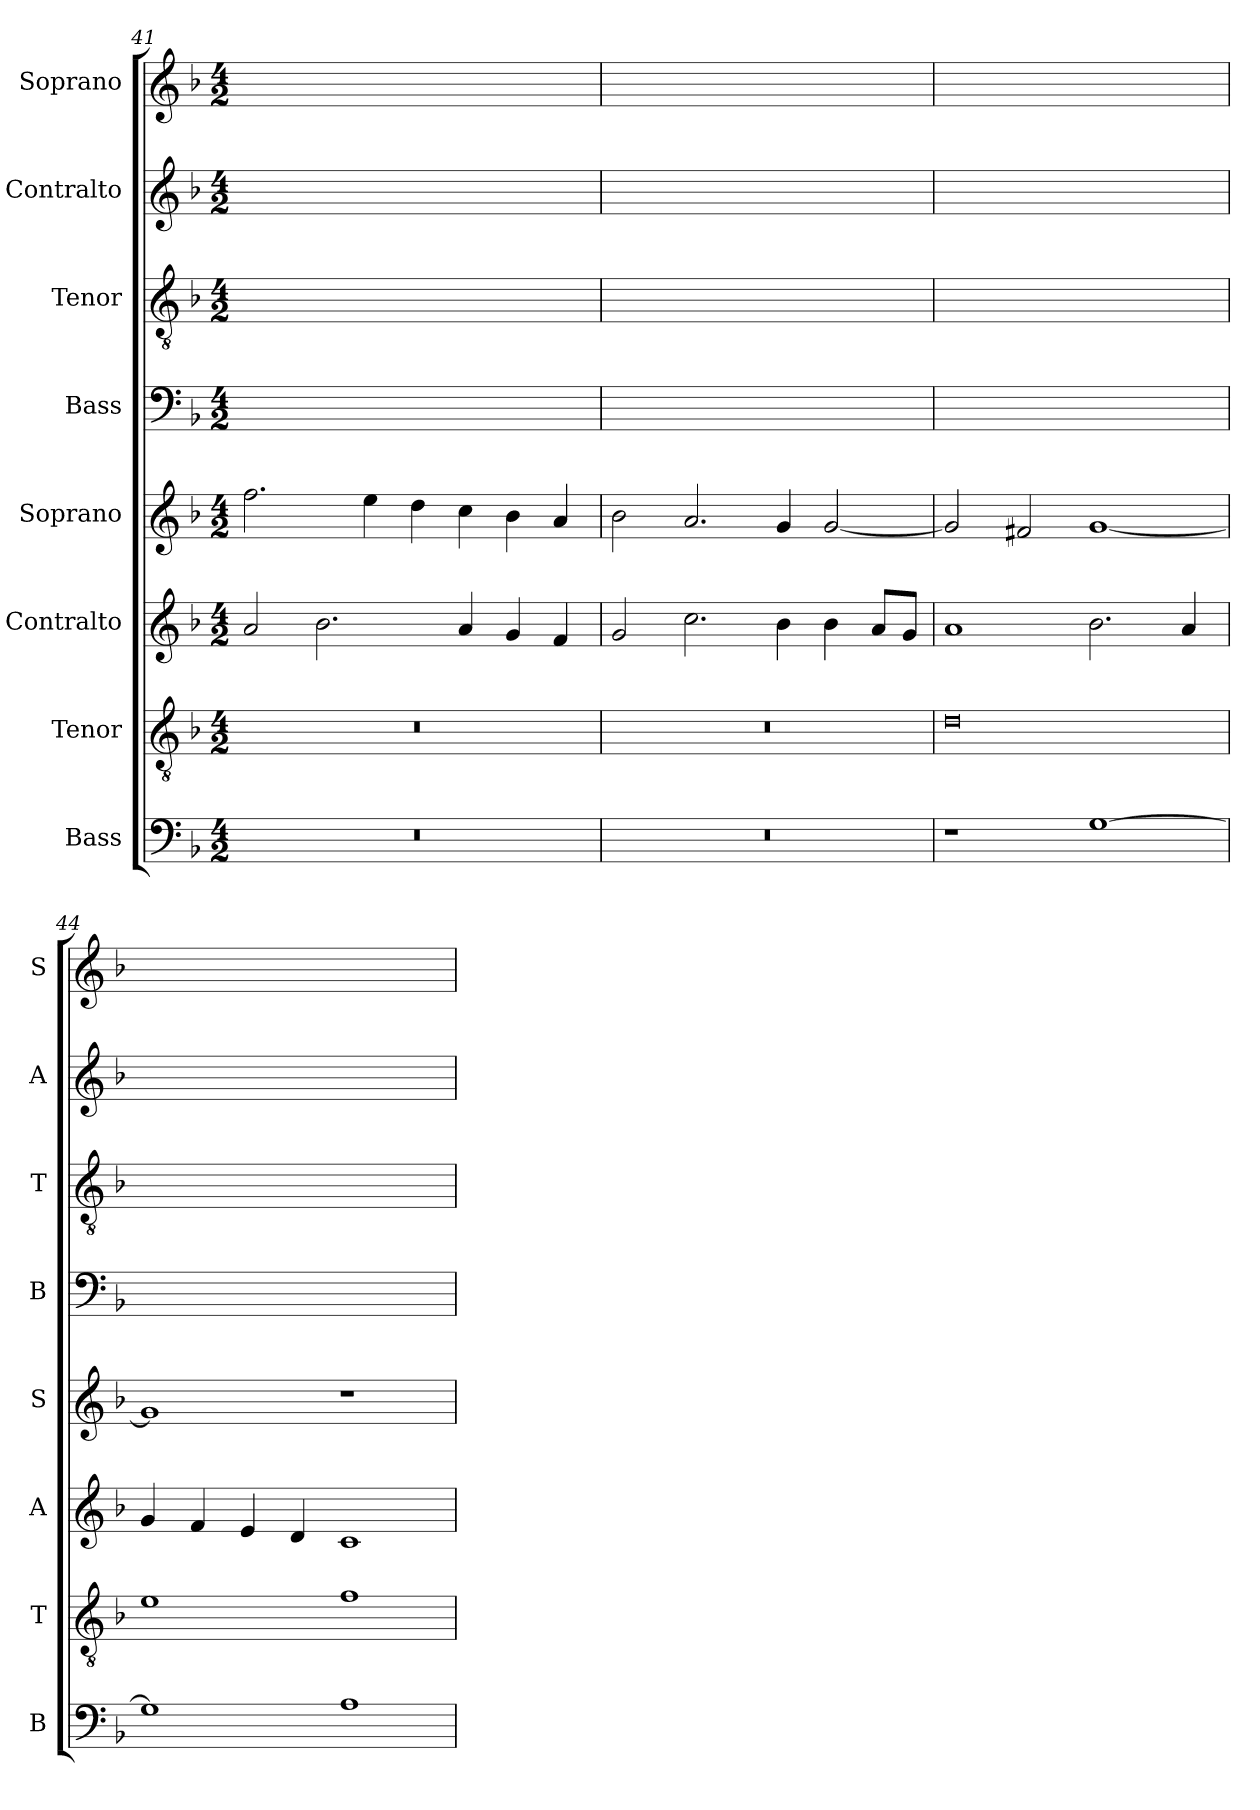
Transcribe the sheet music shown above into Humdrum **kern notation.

**kern	**kern	**kern	**kern	**kern	**kern	**kern	**kern
*part8	*part7	*part6	*part5	*part4	*part3	*part2	*part1
*staff8	*staff7	*staff6	*staff5	*staff4	*staff3	*staff2	*staff1
*I"Bass	*I"Tenor	*I"Contralto	*I"Soprano	*I"Bass	*I"Tenor	*I"Contralto	*I"Soprano
*I'B	*I'T	*I'A	*I'S	*I'B	*I'T	*I'A	*I'S
*clefF4	*clefGv2	*clefG2	*clefG2	*clefF4	*clefGv2	*clefG2	*clefG2
*k[b-]	*k[b-]	*k[b-]	*k[b-]	*k[b-]	*k[b-]	*k[b-]	*k[b-]
*G:dor	*G:dor	*G:dor	*G:dor	*G:dor	*G:dor	*G:dor	*G:dor
*M4/2	*M4/2	*M4/2	*M4/2	*M4/2	*M4/2	*M4/2	*M4/2
=41	=41	=41	=41	=41	=41	=41	=41
0r	0r	2a	2.ff	0ryy	0ryy	0ryy	0ryy
.	.	2.b-	.	.	.	.	.
.	.	.	4ee	.	.	.	.
.	.	.	4dd	.	.	.	.
.	.	4a	4cc	.	.	.	.
.	.	4g	4b-	.	.	.	.
.	.	4f	4a	.	.	.	.
=42	=42	=42	=42	=42	=42	=42	=42
0r	0r	2g	2b-	0ryy	0ryy	0ryy	0ryy
.	.	2.cc	2.a	.	.	.	.
.	.	4b-	4g	.	.	.	.
.	.	4b-	[2g	.	.	.	.
.	.	8a/L	.	.	.	.	.
.	.	8g/J	.	.	.	.	.
=43	=43	=43	=43	=43	=43	=43	=43
1r	0d	1a	2g]	0ryy	0ryy	0ryy	0ryy
.	.	.	2f#X	.	.	.	.
[1G	.	2.b-	[1g	.	.	.	.
.	.	4a	.	.	.	.	.
=44	=44	=44	=44	=44	=44	=44	=44
1G]	1e	4g	1g]	0ryy	0ryy	0ryy	0ryy
.	.	4f	.	.	.	.	.
.	.	4e	.	.	.	.	.
.	.	4d	.	.	.	.	.
1A	1f	1c	1r	.	.	.	.
=	=	=	=	=	=	=	=
*-	*-	*-	*-	*-	*-	*-	*-
